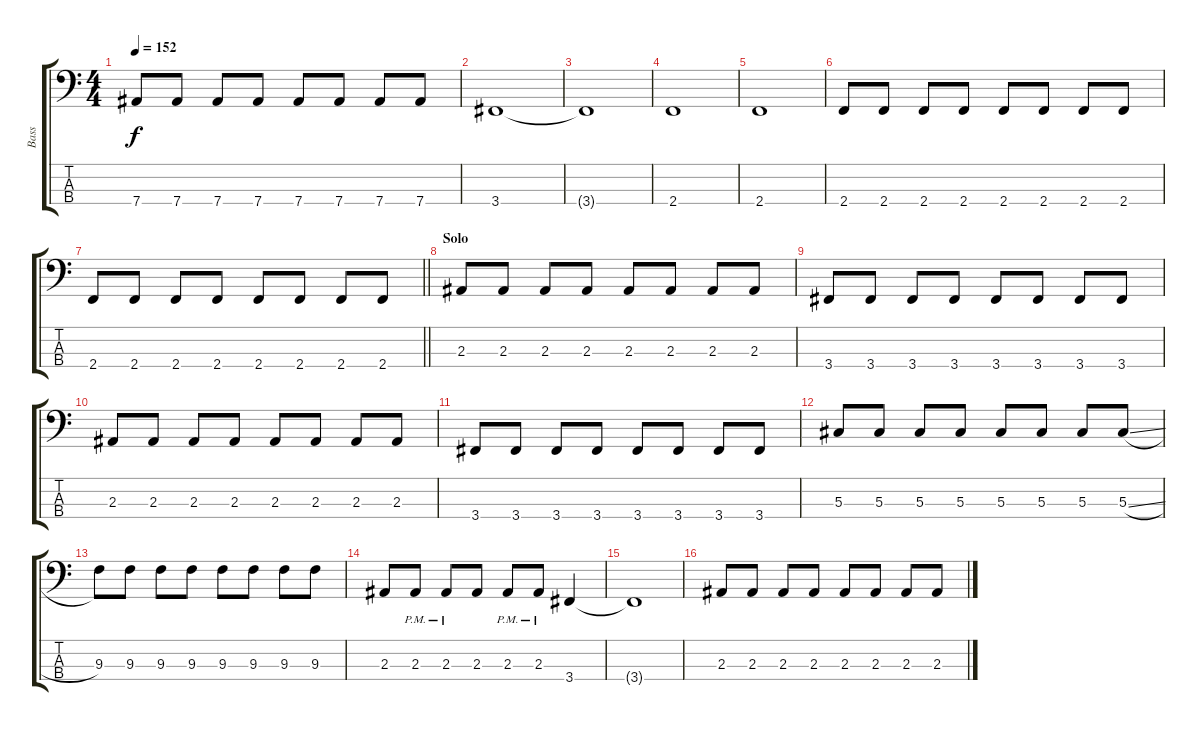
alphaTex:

\track ("Bass" "Bass") {instrument electricbassfinger}
\staff {score tabs}
\tuning (Gb2 Db2 Ab1 Eb1) {hide}
\ts (4 4)
\tempo 152
\clef f4
\ks c
7.4.8{dy f} 7.4.8 7.4.8 7.4.8 7.4.8 7.4.8 7.4.8 7.4.8 |
3.4.1 |
3.4{t}.1 |
2.4.1 |
2.4.1 |
2.4.8 2.4.8 2.4.8 2.4.8 2.4.8 2.4.8 2.4.8 2.4.8 |
\barLineRight lightlight
2.4.8 2.4.8 2.4.8 2.4.8 2.4.8 2.4.8 2.4.8 2.4.8 |
\section ("" "Solo")
2.3.8 2.3.8 2.3.8 2.3.8 2.3.8 2.3.8 2.3.8 2.3.8 |
3.4.8 3.4.8 3.4.8 3.4.8 3.4.8 3.4.8 3.4.8 3.4.8 |
2.3.8 2.3.8 2.3.8 2.3.8 2.3.8 2.3.8 2.3.8 2.3.8 |
3.4.8 3.4.8 3.4.8 3.4.8 3.4.8 3.4.8 3.4.8 3.4.8 |
5.3.8 5.3.8 5.3.8 5.3.8 5.3.8 5.3.8 5.3.8 5.3{sl}.8 |
9.3.8 9.3.8 9.3.8 9.3.8 9.3.8 9.3.8 9.3.8 9.3.8 |
2.3.8 2.3{pm}.8 2.3{pm}.8 2.3.8 2.3{pm}.8 2.3{pm}.8 3.4.4 |
3.4{t}.1 |
2.3.8 2.3.8 2.3.8 2.3.8 2.3.8 2.3.8 2.3.8 2.3.8
